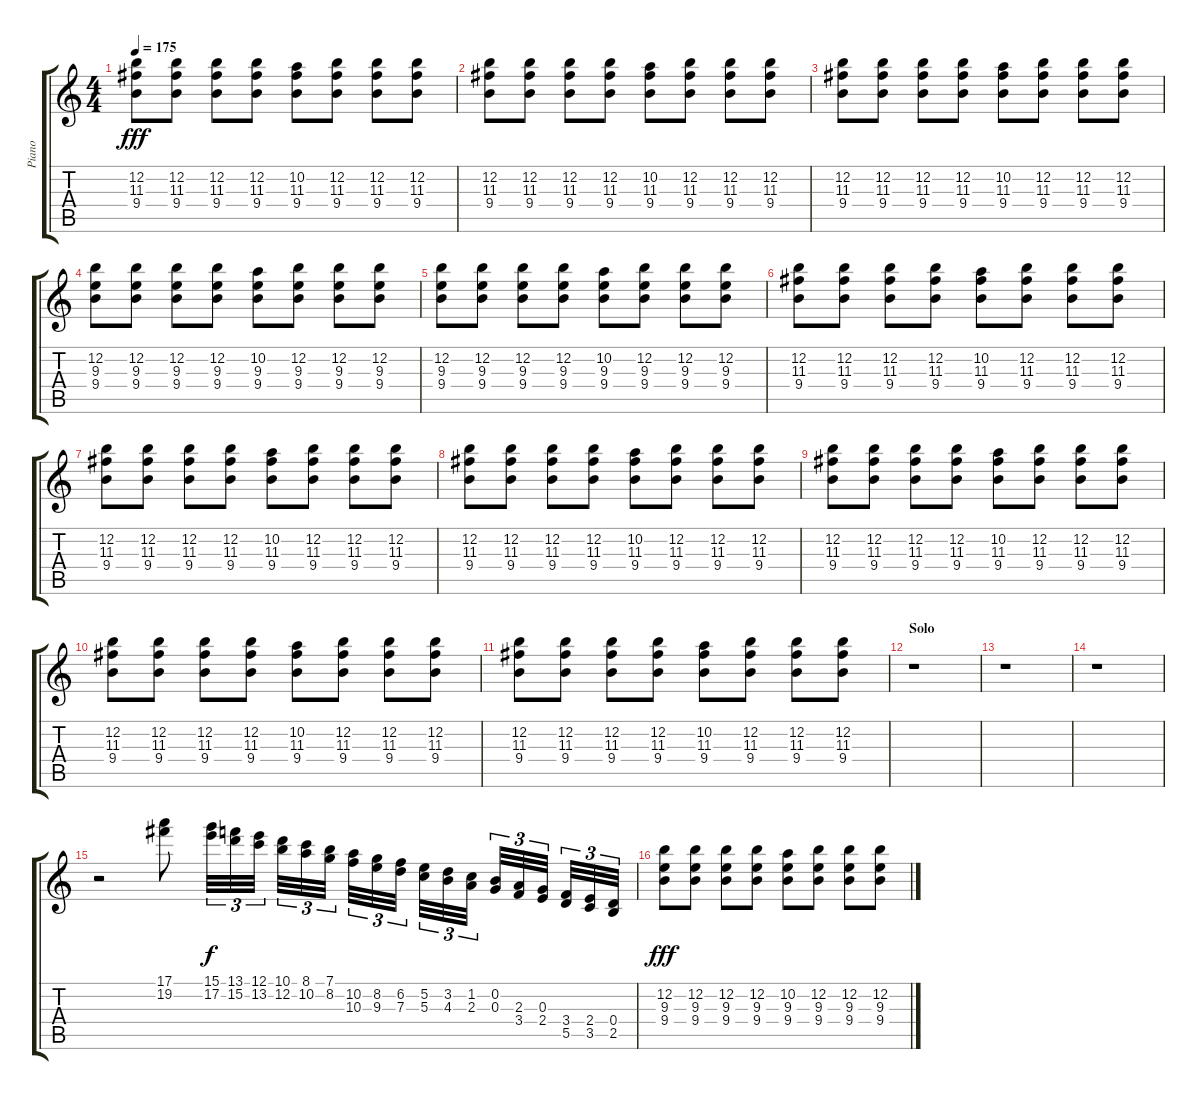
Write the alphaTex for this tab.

\track ("Piano" "Piano") {instrument acousticgrandpiano}
\staff {score tabs}
\tuning (E5 B4 G4 D4 A3 E3) {hide}
\ts (4 4)
\tempo 175
\clef g2
\ks c
(12.2 11.3 9.4).8{dy fff} (12.2 11.3 9.4).8 (12.2 11.3 9.4).8 (12.2 11.3 9.4).8 (10.2 11.3 9.4).8 (12.2 11.3 9.4).8 (12.2 11.3 9.4).8 (12.2 11.3 9.4).8 |
(12.2 11.3 9.4).8 (12.2 11.3 9.4).8 (12.2 11.3 9.4).8 (12.2 11.3 9.4).8 (10.2 11.3 9.4).8 (12.2 11.3 9.4).8 (12.2 11.3 9.4).8 (12.2 11.3 9.4).8 |
(12.2 11.3 9.4).8 (12.2 11.3 9.4).8 (12.2 11.3 9.4).8 (12.2 11.3 9.4).8 (10.2 11.3 9.4).8 (12.2 11.3 9.4).8 (12.2 11.3 9.4).8 (12.2 11.3 9.4).8 |
(12.2 9.3 9.4).8 (12.2 9.3 9.4).8 (12.2 9.3 9.4).8 (12.2 9.3 9.4).8 (10.2 9.3 9.4).8 (12.2 9.3 9.4).8 (12.2 9.3 9.4).8 (12.2 9.3 9.4).8 |
(12.2 9.3 9.4).8 (12.2 9.3 9.4).8 (12.2 9.3 9.4).8 (12.2 9.3 9.4).8 (10.2 9.3 9.4).8 (12.2 9.3 9.4).8 (12.2 9.3 9.4).8 (12.2 9.3 9.4).8 |
(12.2 11.3 9.4).8 (12.2 11.3 9.4).8 (12.2 11.3 9.4).8 (12.2 11.3 9.4).8 (10.2 11.3 9.4).8 (12.2 11.3 9.4).8 (12.2 11.3 9.4).8 (12.2 11.3 9.4).8 |
(12.2 11.3 9.4).8 (12.2 11.3 9.4).8 (12.2 11.3 9.4).8 (12.2 11.3 9.4).8 (10.2 11.3 9.4).8 (12.2 11.3 9.4).8 (12.2 11.3 9.4).8 (12.2 11.3 9.4).8 |
(12.2 11.3 9.4).8 (12.2 11.3 9.4).8 (12.2 11.3 9.4).8 (12.2 11.3 9.4).8 (10.2 11.3 9.4).8 (12.2 11.3 9.4).8 (12.2 11.3 9.4).8 (12.2 11.3 9.4).8 |
(12.2 11.3 9.4).8 (12.2 11.3 9.4).8 (12.2 11.3 9.4).8 (12.2 11.3 9.4).8 (10.2 11.3 9.4).8 (12.2 11.3 9.4).8 (12.2 11.3 9.4).8 (12.2 11.3 9.4).8 |
(12.2 11.3 9.4).8 (12.2 11.3 9.4).8 (12.2 11.3 9.4).8 (12.2 11.3 9.4).8 (10.2 11.3 9.4).8 (12.2 11.3 9.4).8 (12.2 11.3 9.4).8 (12.2 11.3 9.4).8 |
(12.2 11.3 9.4).8 (12.2 11.3 9.4).8 (12.2 11.3 9.4).8 (12.2 11.3 9.4).8 (10.2 11.3 9.4).8 (12.2 11.3 9.4).8 (12.2 11.3 9.4).8 (12.2 11.3 9.4).8 |
\section ("" "Solo")
r.1 |
r.1 |
r.1 |
r.2 (17.1 19.2).8 (15.1 17.2).32{tu (3 2) dy f} (13.1 15.2).32{tu (3 2)} (12.1 13.2).32{tu (3 2)} (10.1 12.2).32{tu (3 2)} (8.1 10.2).32{tu (3 2)} (7.1 8.2).32{tu (3 2)} (10.2 10.3).32{tu (3 2)} (8.2 9.3).32{tu (3 2)} (6.2 7.3).32{tu (3 2)} (5.2 5.3).32{tu (3 2)} (3.2 4.3).32{tu (3 2)} (1.2 2.3).32{tu (3 2)} (0.2 0.3).32{tu (3 2)} (2.3 3.4).32{tu (3 2)} (0.3 2.4).32{tu (3 2)} (3.4 5.5).32{tu (3 2)} (2.4 3.5).32{tu (3 2)} (0.4 2.5).32{tu (3 2)} |
(12.2 9.3 9.4).8{dy fff} (12.2 9.3 9.4).8 (12.2 9.3 9.4).8 (12.2 9.3 9.4).8 (10.2 9.3 9.4).8 (12.2 9.3 9.4).8 (12.2 9.3 9.4).8 (12.2 9.3 9.4).8
